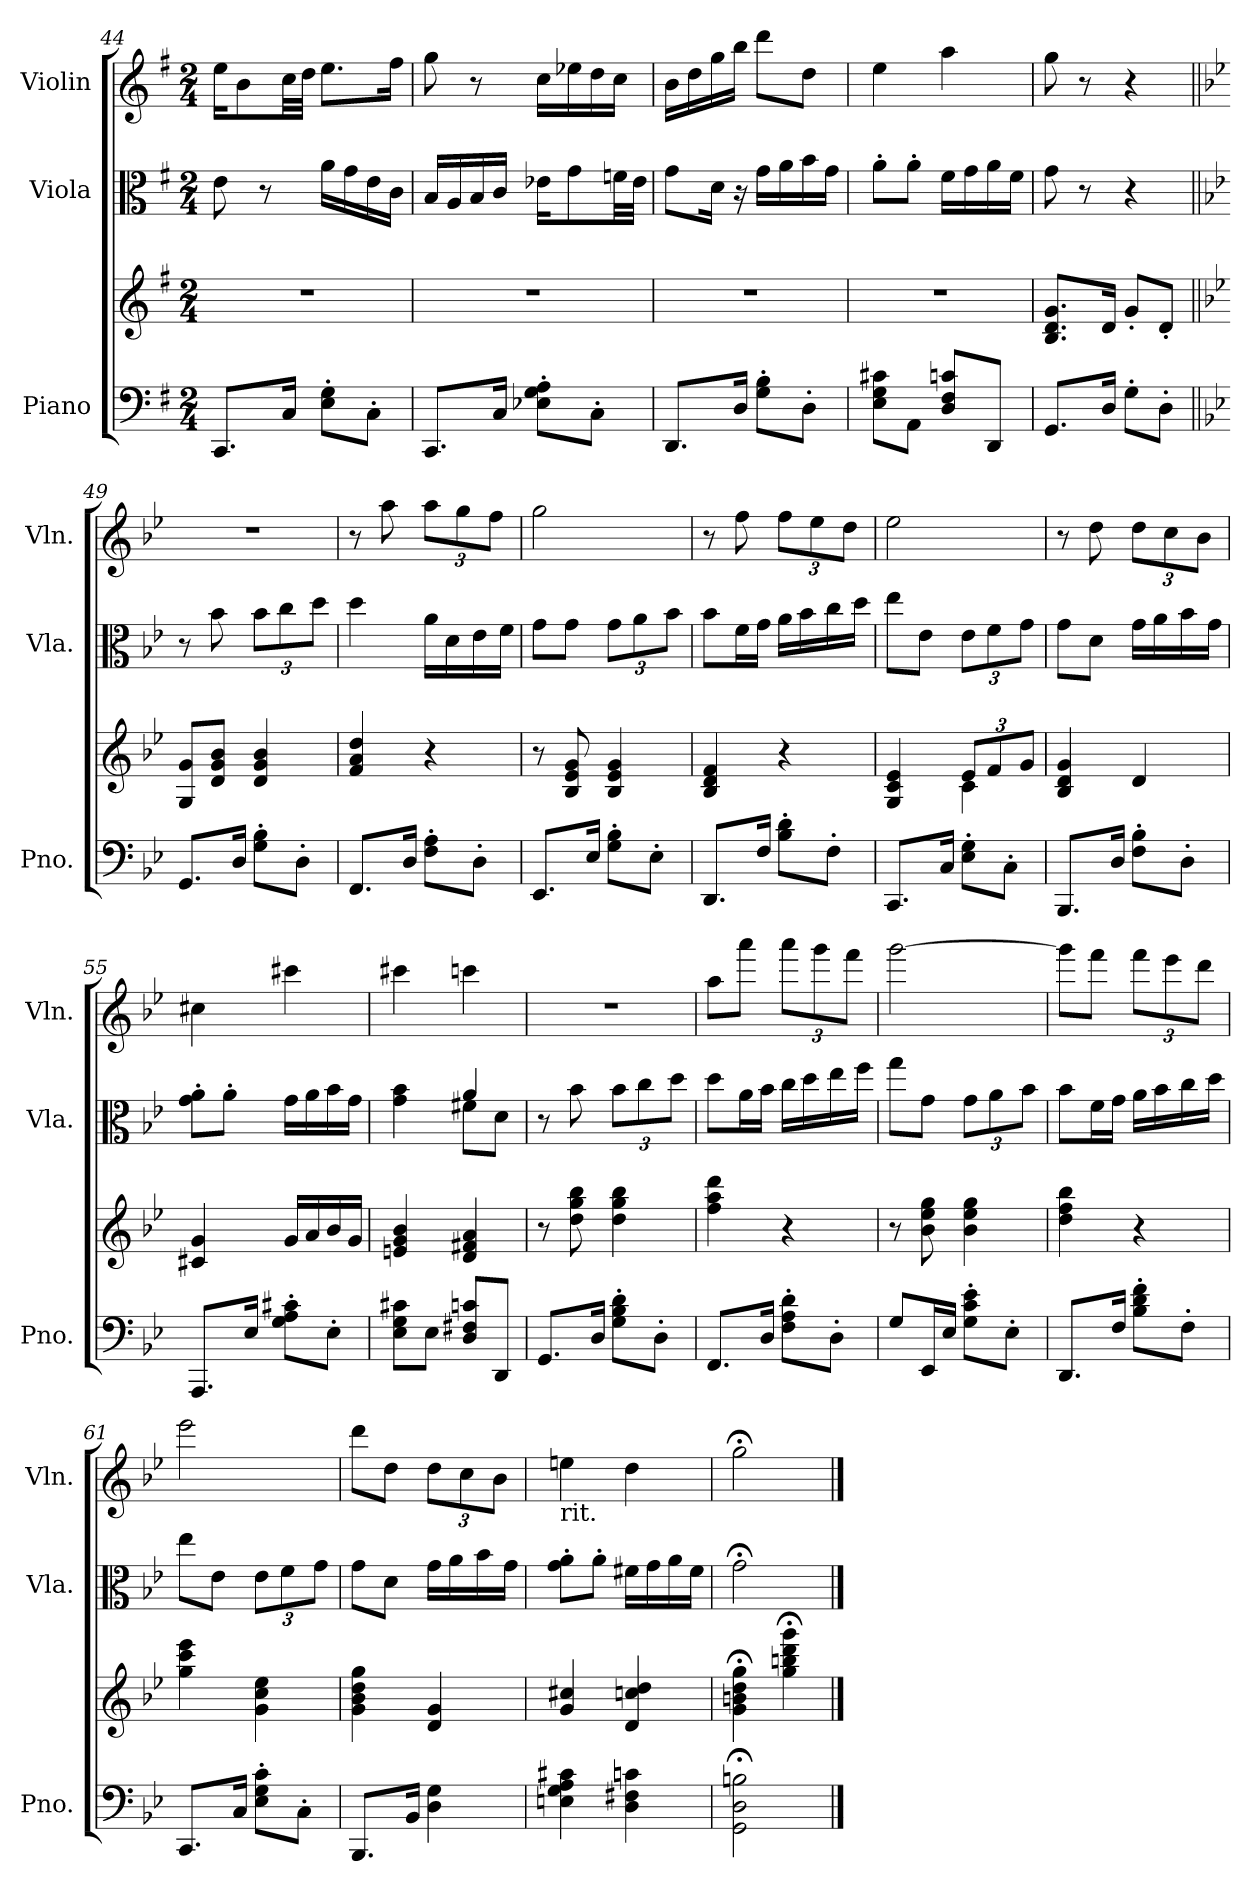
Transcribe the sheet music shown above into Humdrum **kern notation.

**kern	**kern	**kern	**kern
*part3	*part3	*part2	*part1
*staff4	*staff3	*staff2	*staff1
*I"Piano	*	*I"Viola	*I"Violin
*I'Pno.	*	*I'Vla.	*I'Vln.
*clefF4	*clefG2	*clefC3	*clefG2
*k[f#]	*k[f#]	*k[f#]	*k[f#]
*M2/4	*M2/4	*M2/4	*M2/4
=44	=44	=44	=44
8.CC/L	2r	8e\	16ee\KL
.	.	.	8b\
.	.	8r	.
16C/Jk	.	.	32cc\LL
.	.	.	32dd\JJJ
8E\' 8G\'L	.	16a\LL	8.ee\L
.	.	16g\	.
8C'\J	.	16e\	.
.	.	16c\JJ	16ff#\Jk
!!LO:LB:g=z
=45	=45	=45	=45
8.CC/L	2r	16B/LL	8gg\
.	.	16A/	.
.	.	16B/	8r
16C/Jk	.	16c/JJ	.
8E-X\' 8G\' 8A\'L	.	16e-X\KL	16cc\LL
.	.	8g\	16ee-X\
8C'\J	.	.	16dd\
.	.	32fn\LL	16cc\JJ
.	.	32e-\JJJ	.
=46	=46	=46	=46
8.DD/L	2r	8g\L	16b\LL
.	.	.	16dd\
.	.	16d\Jk	16gg\
16D/Jk	.	16r	16bb\JJ
8G\' 8B\'L	.	16g\LL	8ddd\L
.	.	16a\	.
8D'\J	.	16b\	8dd\J
.	.	16g\JJ	.
=47	=47	=47	=47
8E\ 8G\ 8c#X\L	2r	8a'\L	4ee\
8AA\J	.	8a'\J	.
8D/ 8F#/ 8cn/L	.	16f#\LL	4aa\
.	.	16g\	.
8DD/J	.	16a\	.
.	.	16f#\JJ	.
=48	=48	=48	=48
8.GG/L	8.B/ 8.d/ 8.g/L	8g\	8gg\
.	.	8r	8r
16D/Jk	16d/Jk	.	.
8G'\L	8g'/L	4r	4r
8D'\J	8d'/J	.	.
=49||	=49||	=49||	=49||
*k[b-e-]	*k[b-e-]	*k[b-e-]	*k[b-e-]
8.GG/L	8G/ 8g/L	8r	2r
.	8d/ 8g/ 8b-/J	8b-\	.
16D/Jk	.	.	.
*	*	*Xbrackettup	*
8G\' 8B-\'L	4d/ 4g/ 4b-/	12b-\L	.
.	.	12cc\	.
8D'\J	.	.	.
.	.	12dd\J	.
!!LO:PB:g=z
=50	=50	=50	=50
8.FF/L	4f/ 4a/ 4dd/	4dd\	8r
.	.	.	8aa\
16D/Jk	.	.	.
*	*	*	*Xbrackettup
8F\' 8A\'L	4r	16a\LL	12aa\L
.	.	16d\	.
.	.	.	12gg\
8D'\J	.	16e-\	.
.	.	.	12ff\J
.	.	16f\JJ	.
=51	=51	=51	=51
8.EE-/L	8r	8g\L	2gg\
.	8B-/ 8e-/ 8g/	8g\J	.
16E-/Jk	.	.	.
8G\' 8B-\'L	4B-/ 4e-/ 4g/	12g\L	.
.	.	12a\	.
8E-'\J	.	.	.
.	.	12b-\J	.
=52	=52	=52	=52
8.DD/L	4B-/ 4d/ 4f/	8b-\L	8r
.	.	16f\L	8ff\
16F/Jk	.	16g\JJ	.
8B-\' 8d\'L	4r	16a\LL	12ff\L
.	.	16b-\	.
.	.	.	12ee-\
8F'\J	.	16cc\	.
.	.	.	12dd\J
.	.	16dd\JJ	.
=53	=53	=53	=53
*	*^	*	*
8.CC/L	4G/ 4c/ 4e-/	4ryy	8ee-\L	2ee-\
.	.	.	8e-\J	.
16C/Jk	.	.	.	.
*	*	*Xbrackettup	*	*
8E-\' 8G\'L	4c\	12e-/L	12e-\L	.
.	.	12f/	12f\	.
8C'\J	.	.	.	.
.	.	12g/J	12g\J	.
*	*v	*v	*	*
=54	=54	=54	=54
8.BBB-/L	4B-/ 4d/ 4g/	8g\L	8r
.	.	8d\J	8dd\
16D/Jk	.	.	.
8F\' 8B-\'L	4d/	16g\LL	12dd\L
.	.	16a\	.
.	.	.	12cc\
8D'\J	.	16b-\	.
.	.	.	12b-\J
.	.	16g\JJ	.
=55	=55	=55	=55
8.AAA/L	4c#X/ 4g/	8g\' 8a\'L	4cc#X\
.	.	8a'\J	.
16E-/Jk	.	.	.
8G\' 8A\' 8c#X\'L	16g/LL	16g\LL	4ccc#X\
.	16a/	16a\	.
8E-'\J	16b-/	16b-\	.
.	16g/JJ	16g\JJ	.
!!LO:LB:g=z
=56	=56	=56	=56
*	*	*^	*
8E-\ 8G\ 8c#X\L	4en/ 4g/ 4b-/	4g\ 4b-\	4ryy	4ccc#X\
8E-\J	.	.	.	.
8D/ 8F#X/ 8cn/L	4d/ 4f#X/ 4a/	4a/	8f#X\L	4cccn\
8DD/J	.	.	8d\J	.
*	*	*v	*v	*
=57	=57	=57	=57
8.GG/L	8r	8r	2r
.	8dd\ 8gg\ 8bb-\	8b-\	.
16D/Jk	.	.	.
8G\' 8B-\' 8d\'L	4dd\ 4gg\ 4bb-\	12b-\L	.
.	.	12cc\	.
8D'\J	.	.	.
.	.	12dd\J	.
=58	=58	=58	=58
8.FF/L	4ff\ 4aa\ 4ddd\	8dd\L	8aa\L
.	.	16a\L	8aaa\J
16D/Jk	.	16b-\JJ	.
8F\' 8A\' 8d\'L	4r	16cc\LL	12aaa\L
.	.	16dd\	.
.	.	.	12ggg\
8D'\J	.	16ee-\	.
.	.	.	12fff\J
.	.	16ff\JJ	.
=59	=59	=59	=59
8G/L	8r	8gg\L	[2ggg\
16EE-/L	8b-\ 8ee-\ 8gg\	8g\J	.
16E-/JJ	.	.	.
8G\' 8c\' 8e-\'L	4b-\ 4ee-\ 4gg\	12g\L	.
.	.	12a\	.
8E-'\J	.	.	.
.	.	12b-\J	.
=60	=60	=60	=60
8.DD/L	4dd\ 4ff\ 4bb-\	8b-\L	8ggg\L]
.	.	16f\L	8fff\J
16F/Jk	.	16g\JJ	.
8B-\' 8d\' 8f\'L	4r	16a\LL	12fff\L
.	.	16b-\	.
.	.	.	12eee-\
8F'\J	.	16cc\	.
.	.	.	12ddd\J
.	.	16dd\JJ	.
!!LO:LB:g=z
=61	=61	=61	=61
8.CC/L	4gg\ 4ccc\ 4eee-\	8ee-\L	2eee-\
.	.	8e-\J	.
16C/Jk	.	.	.
8E-\' 8G\' 8c\'L	4g\ 4cc\ 4ee-\	12e-\L	.
.	.	12f\	.
8C'\J	.	.	.
.	.	12g\J	.
=62	=62	=62	=62
8.BBB-/L	4g\ 4b-\ 4dd\ 4gg\	8g\L	8ddd\L
.	.	8d\J	8dd\J
16BB-/Jk	.	.	.
4D\ 4G\	4d/ 4g/	16g\LL	12dd\L
.	.	16a\	.
.	.	.	12cc\
.	.	16b-\	.
.	.	.	12b-\J
.	.	16g\JJ	.
=63	=63	=63	=63
*	*	*	*MM60
!	!	!	!LO:TX:b:t=rit.
4En\ 4G\ 4A\ 4c#X\	4g/ 4cc#X/	8g\' 8a\'L	4een\
.	.	8a'\J	.
4D\ 4F#X\ 4cn\	4d/ 4ccn/ 4dd/	16f#X\LL	4dd\
.	.	16g\	.
.	.	16a\	.
.	.	16f#\JJ	.
=64	=64	=64	=64
2GG\;< 2D\;< 2Bn\;<	4g\;< 4bn\;< 4dd\;< 4gg\;<	2g;<\	2gg;<\
.	4gg\;< 4bbn\;< 4ddd\;< 4ggg\;<	.	.
==	==	==	==
*-	*-	*-	*-
